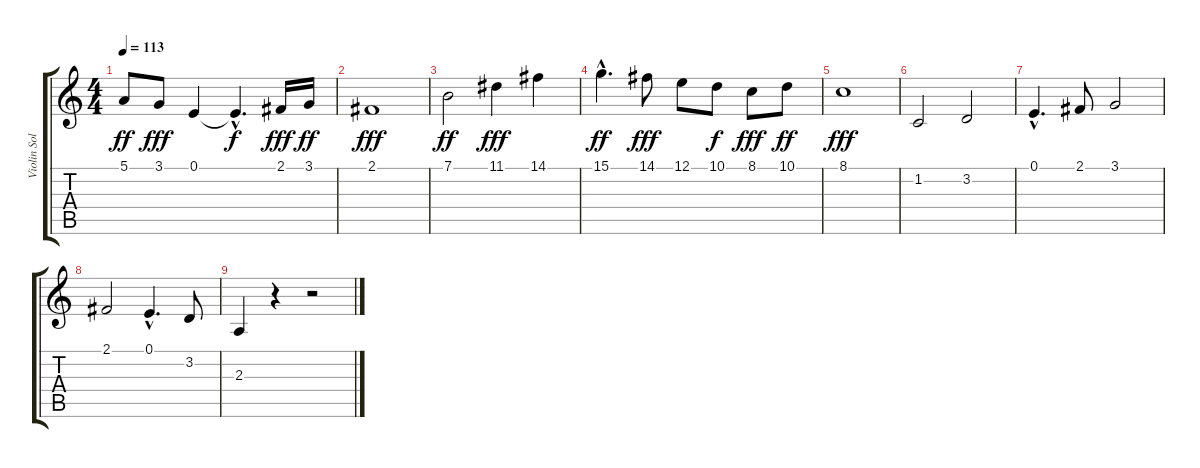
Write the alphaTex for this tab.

\track ("Violin Solo" "Violin Sol") {instrument violin}
\staff {score tabs}
\tuning (E4 B3 G3 D3 A2 E2) {hide}
\ts (4 4)
\tempo 113
\clef g2
\ks c
5.1.8{dy ff} 3.1.8{dy fff} 0.1.4 0.1{hac t}.4{d dy f} 2.1.16{dy fff} 3.1.16{dy ff} |
2.1.1{dy fff} |
7.1.2{dy ff} 11.1.4{dy fff} 14.1.4 |
15.1{hac}.4{d dy ff} 14.1.8{dy fff} 12.1.8 10.1.8{dy f} 8.1.8{dy fff} 10.1.8{dy ff} |
8.1.1{dy fff} |
1.2.2 3.2.2 |
0.1{hac}.4{d} 2.1.8 3.1.2 |
2.1.2 0.1{hac}.4{d} 3.2.8 |
2.3.4 r.4 r.2
